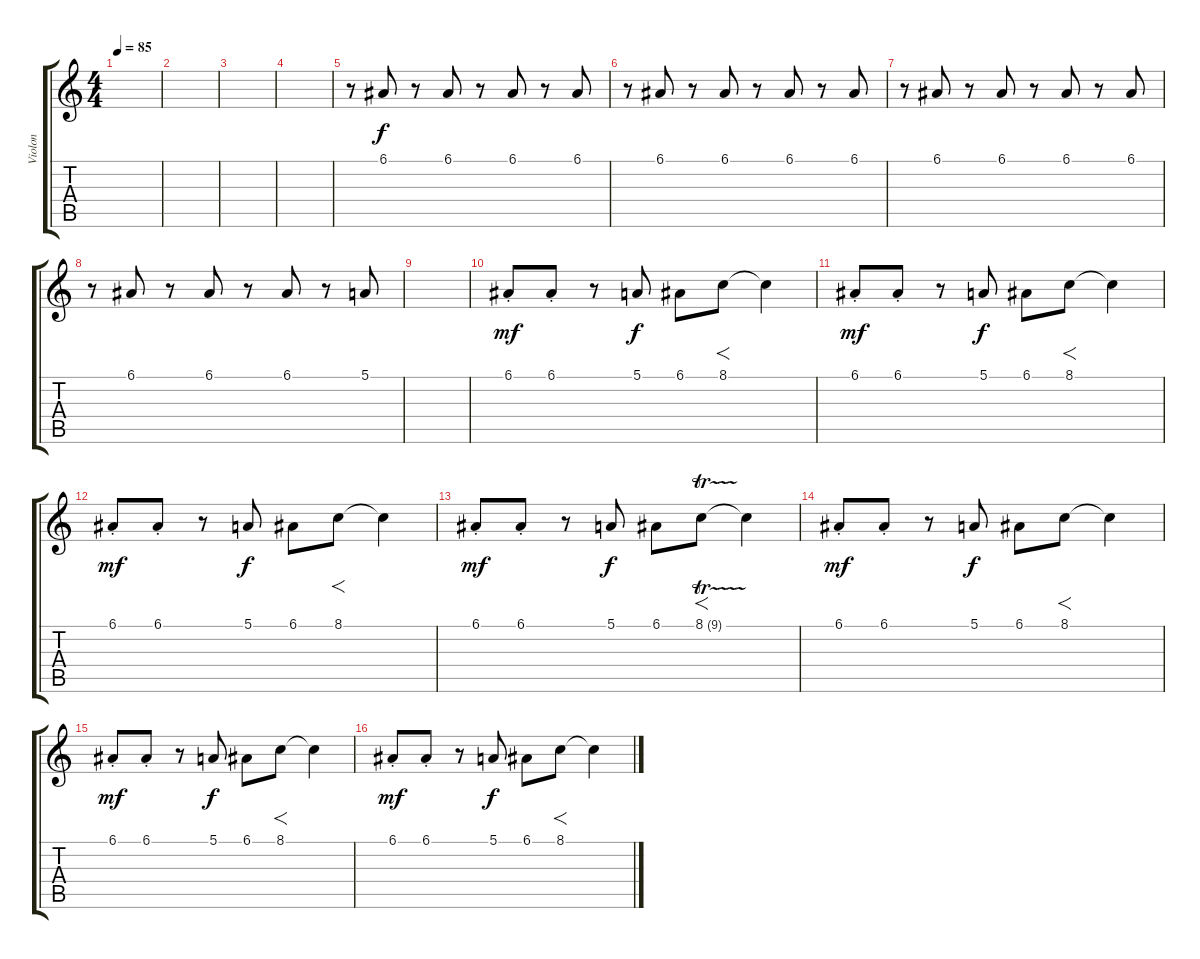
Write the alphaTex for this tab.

\track ("Violon" "Violon") {instrument violin}
\staff {score tabs}
\tuning (E4 B3 G3 D3 A2 E2) {hide}
\ts (4 4)
\tempo 85
\clef g2
\ks c
|
|
|
|
r.8 6.1.8{dy f} r.8 6.1.8 r.8 6.1.8 r.8 6.1.8 |
r.8 6.1.8 r.8 6.1.8 r.8 6.1.8 r.8 6.1.8 |
r.8 6.1.8 r.8 6.1.8 r.8 6.1.8 r.8 6.1.8 |
r.8 6.1.8 r.8 6.1.8 r.8 6.1.8 r.8 5.1.8 |
|
6.1{st}.8{dy mf} 6.1{st}.8 r.8 5.1.8{dy f} 6.1.8 8.1.8{f} 8.1{t}.4 |
6.1{st}.8{dy mf} 6.1{st}.8 r.8 5.1.8{dy f} 6.1.8 8.1.8{f} 8.1{t}.4 |
6.1{st}.8{dy mf} 6.1{st}.8 r.8 5.1.8{dy f} 6.1.8 8.1.8{f} 8.1{t}.4 |
6.1{st}.8{dy mf} 6.1{st}.8 r.8 5.1.8{dy f} 6.1.8 8.1{tr (9 16)}.8{f} 8.1{t}.4 |
6.1{st}.8{dy mf} 6.1{st}.8 r.8 5.1.8{dy f} 6.1.8 8.1.8{f} 8.1{t}.4 |
6.1{st}.8{dy mf} 6.1{st}.8 r.8 5.1.8{dy f} 6.1.8 8.1.8{f} 8.1{t}.4 |
6.1{st}.8{dy mf} 6.1{st}.8 r.8 5.1.8{dy f} 6.1.8 8.1.8{f} 8.1{t}.4
